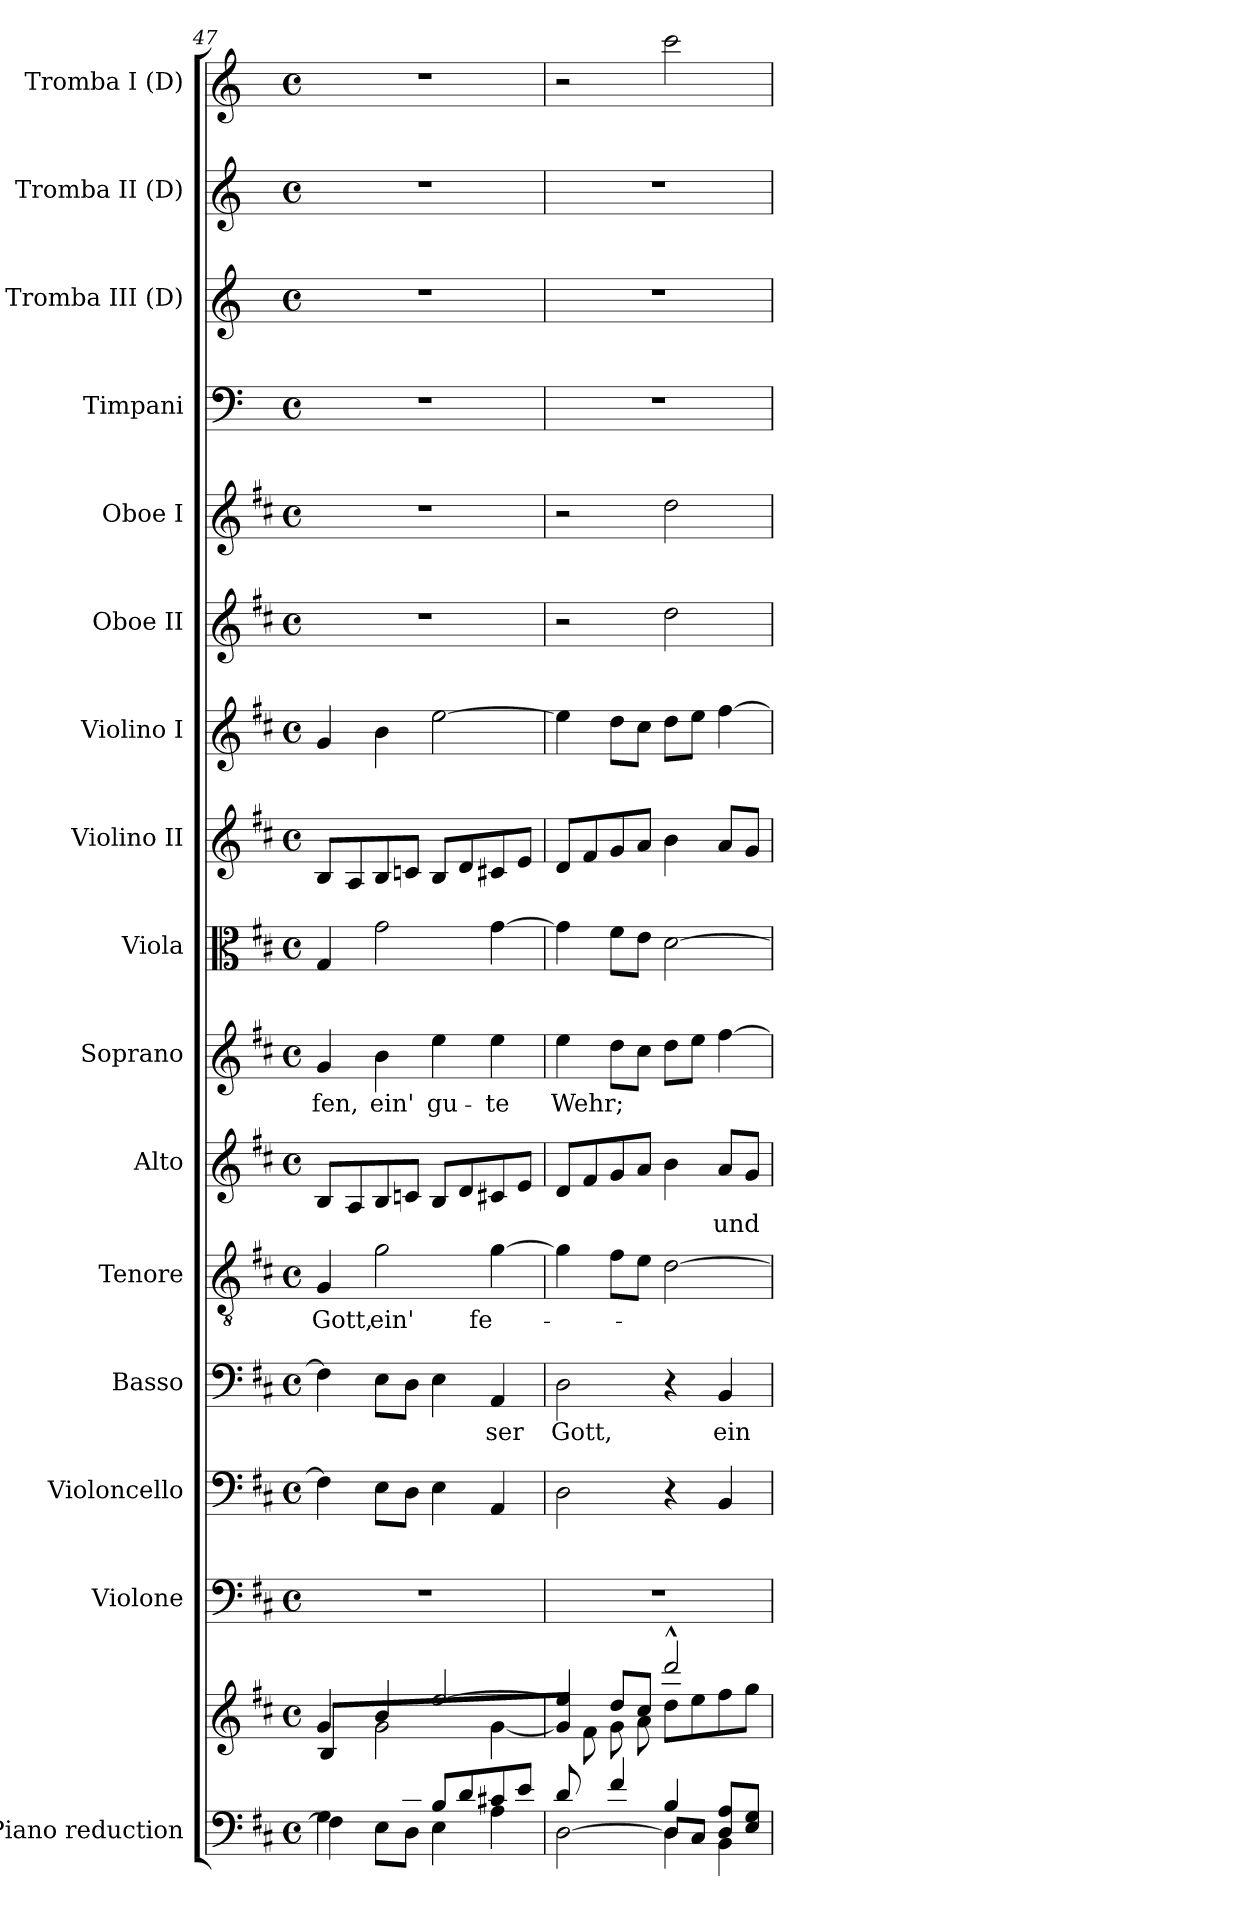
**kern	**kern	**kern	**kern	**kern	**text	**kern	**text	**kern	**text	**kern	**text	**kern	**kern	**kern	**kern	**kern	**kern	**kern	**kern	**kern
*part16	*part16	*part15	*part14	*part13	*part13	*part12	*part12	*part11	*part11	*part10	*part10	*part9	*part8	*part7	*part6	*part5	*part4	*part3	*part2	*part1
*staff17	*staff16	*staff15	*staff14	*staff13	*staff13	*staff12	*staff12	*staff11	*staff11	*staff10	*staff10	*staff9	*staff8	*staff7	*staff6	*staff5	*staff4	*staff3	*staff2	*staff1
*I"Piano reduction	*	*I"Violone	*I"Violoncello	*I"Basso	*	*I"Tenore	*	*I"Alto	*	*I"Soprano	*	*I"Viola	*I"Violino II	*I"Violino I	*I"Oboe II	*I"Oboe I	*I"Timpani	*I"Tromba III (D)	*I"Tromba II (D)	*I"Tromba I (D)
*I'Pno	*	*	*	*	*	*	*	*	*	*	*	*	*	*	*I'Ob	*I'Ob	*I'Timp	*	*	*
*clefF4	*clefG2	*clefF4	*clefF4	*clefF4	*	*clefGv2	*	*clefG2	*	*clefG2	*	*clefC3	*clefG2	*clefG2	*clefG2	*clefG2	*clefF4	*clefG2	*clefG2	*clefG2
*	*	*ITrd7c12	*	*	*	*	*	*	*	*	*	*	*	*	*	*	*	*ITrd-1c-2	*ITrd-1c-2	*ITrd-1c-2
*k[f#c#]	*k[f#c#]	*k[f#c#]	*k[f#c#]	*k[f#c#]	*	*k[f#c#]	*	*k[f#c#]	*	*k[f#c#]	*	*k[f#c#]	*k[f#c#]	*k[f#c#]	*k[f#c#]	*k[f#c#]	*k[]	*k[f#c#]	*k[f#c#]	*k[f#c#]
*M4/4	*M4/4	*M4/4	*M4/4	*M4/4	*	*M4/4	*	*M4/4	*	*M4/4	*	*M4/4	*M4/4	*M4/4	*M4/4	*M4/4	*M4/4	*M4/4	*M4/4	*M4/4
*met(c)	*met(c)	*met(c)	*met(c)	*met(c)	*	*met(c)	*	*met(c)	*	*met(c)	*	*met(c)	*met(c)	*met(c)	*met(c)	*met(c)	*met(c)	*met(c)	*met(c)	*met(c)
=47	=47	=47	=47	=47	=47	=47	=47	=47	=47	=47	=47	=47	=47	=47	=47	=47	=47	=47	=47	=47
*^	*^	*	*	*	*	*	*	*	*	*	*	*	*	*	*	*	*	*	*	*
*	*^	*	*^	*	*	*	*	*	*	*	*	*	*	*	*	*	*	*	*	*	*	*
!	!	!	!	!	!	!	!	!	!	!	!LO:LY:b	!	!	!	!LO:LY:b	!	!	!	!	!	!	!	!	!
4G\	8ryy	4F#\]	4g/	4ryy	8B\L	1r	4F#\]	4F#\]	.	4G/	Gott,	8B/L	.	4g/	-fen,	4G/	8B/L	4g/	1r	1r	1r	1r	1r	1r
.	8A/	.	.	.	2..ryy	.	.	.	.	.	.	8A/	.	.	.	.	8A/	.	.	.	.	.	.	.
!	!	!	!	!	!	!	!	!	!	!	!LO:LY:b	!	!	!	!LO:LY:b	!	!	!	!	!	!	!	!	!
2.ryy	8B/	8E\L	4b/	2g\	.	.	8E\L	8E\L	.	2g\	ein'	8B/	.	4b\	ein'	2g\	8B/	4b\	.	.	.	.	.	.
.	8cn/J	8D\J	.	.	.	.	8D\J	8D\J	.	.	.	8cn/J	.	.	.	.	8cn/J	.	.	.	.	.	.	.
!	!	!	!	!	!	!	!	!	!	!	!	!	!	!	!LO:LY:b	!	!	!	!	!	!	!	!	!
.	8B/L	4E\	[2ee/	.	.	.	4E\	4E\	.	.	.	8B/L	.	4ee\	gu-	.	8B/L	[2ee\	.	.	.	.	.	.
.	8d/	.	.	.	.	.	.	.	.	.	.	8d/	.	.	.	.	8d/	.	.	.	.	.	.	.
!	!	!	!	!	!	!	!	!	!LO:LY:b	!	!LO:LY:b	!	!	!	!LO:LY:b	!	!	!	!	!	!	!	!	!
.	8c#X/	4A\	.	[4g\	.	.	4AA/	4AA/	-ser	[4g\	fe-	8c#X/	.	4ee\	te	[4g\	8c#X/	.	.	.	.	.	.	.
.	8e/J	.	.	.	.	.	.	.	.	.	.	8e/J	.	.	.	.	8e/J	.	.	.	.	.	.	.
=48	=48	=48	=48	=48	=48	=48	=48	=48	=48	=48	=48	=48	=48	=48	=48	=48	=48	=48	=48	=48	=48	=48	=48	=48
*	*	*^	*	*	*	*	*	*	*	*	*	*	*	*	*	*	*	*	*	*	*	*	*	*
!	!	!	!	!	!	!	!	!	!	!LO:LY:b	!	!	!	!	!	!LO:LY:b	!	!	!	!	!	!	!	!	!
8d/L	4ryy	[2D\	2ryy	4ee/]	8ryy	4g/]	1r	2D\	2D\	Gott,	4g\]	.	8d/L	.	4ee\	Wehr;	4g\]	8d/L	4ee\]	2r	2r	1r	1r	1r	2r
2..ryy	.	.	.	.	8f#\	.	.	.	.	.	.	.	8f#/	.	.	.	.	8f#/	.	.	.	.	.	.	.
.	4f#/	.	.	8dd/L	8g\	2.ryy	.	.	.	.	8f#\L	.	8g/	.	8dd\L	.	8f#\L	8g/	8dd\L	.	.	.	.	.	.
.	.	.	.	8cc#/J	8a\J	.	.	.	.	.	8e\J	.	8a/J	.	8cc#\J	.	8e\J	8a/J	8cc#\J	.	.	.	.	.	.
.	4B/	4D\]	8D/L	2ddd^^/	8dd\L	.	.	4r	4r	.	[2d\	.	4b\	.	8dd\L	.	[2d\	4b\	8dd\L	2dd\	2dd\	.	.	.	2ddd\
.	.	.	8C#/J	.	8ee\	.	.	.	.	.	.	.	.	.	8ee\J	.	.	.	8ee\J	.	.	.	.	.	.
!	!	!	!	!	!	!	!	!	!	!LO:LY:b	!	!	!	!LO:LY:b	!	!	!	!	!	!	!	!	!	!	!
.	8D/ 8A/L	4BB\	4ryy	.	8ff#\	.	.	4BB/	4BB/	ein	.	.	8a/L	und	[4ff#\	.	.	8a/L	[4ff#\	.	.	.	.	.	.
.	8E/ 8G/J	.	.	.	8gg\J	.	.	.	.	.	.	.	8g/J	.	.	.	.	8g/J	.	.	.	.	.	.	.
*v	*v	*v	*v	*	*	*	*	*	*	*	*	*	*	*	*	*	*	*	*	*	*	*	*	*	*
*	*v	*v	*v	*	*	*	*	*	*	*	*	*	*	*	*	*	*	*	*	*	*	*
=	=	=	=	=	=	=	=	=	=	=	=	=	=	=	=	=	=	=	=	=
*-	*-	*-	*-	*-	*-	*-	*-	*-	*-	*-	*-	*-	*-	*-	*-	*-	*-	*-	*-	*-
